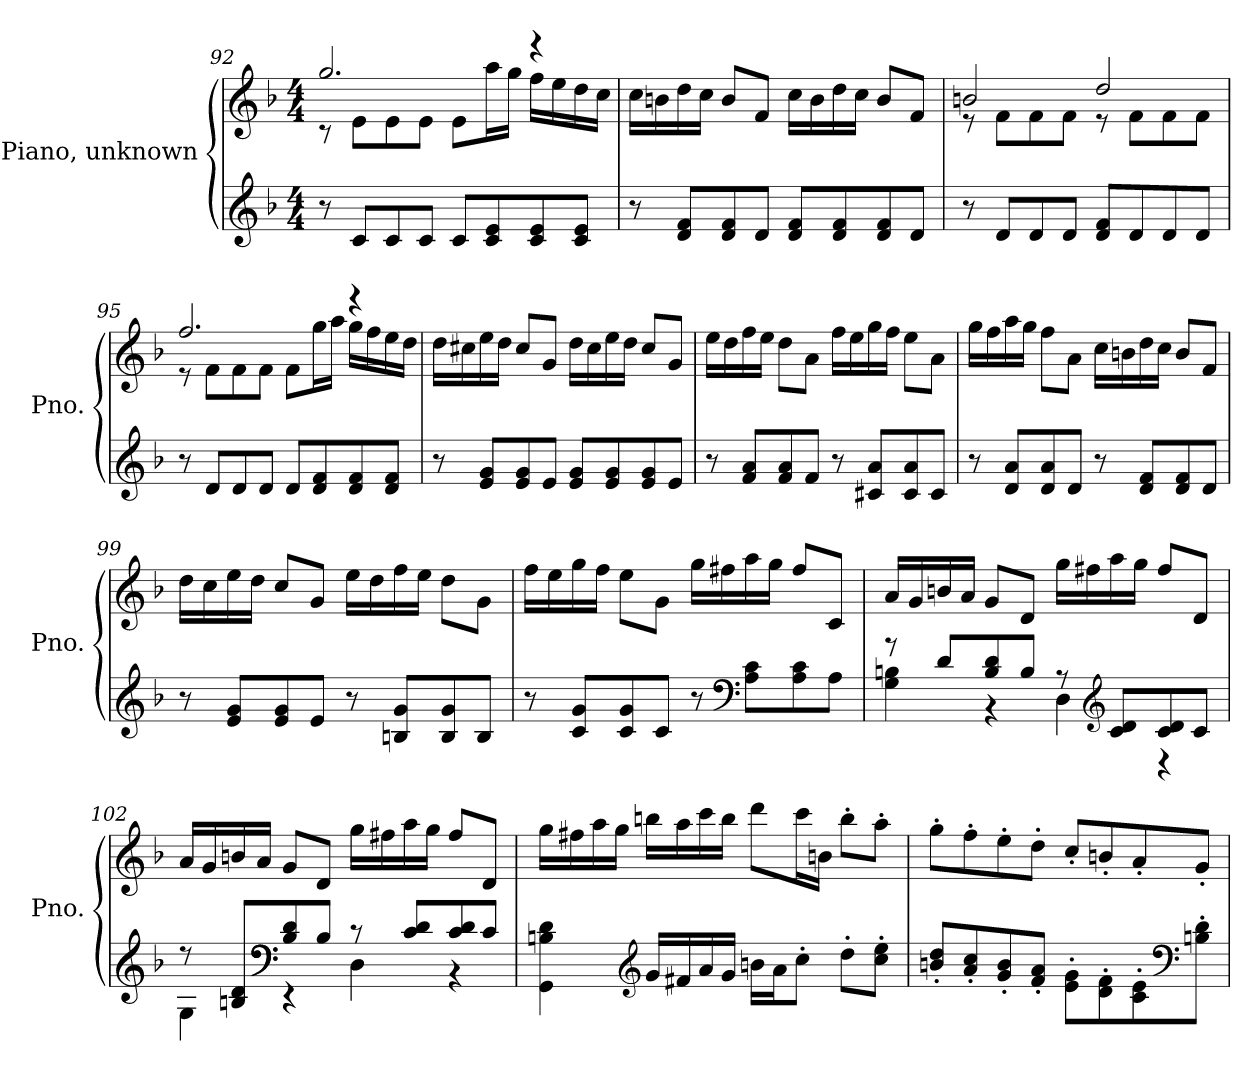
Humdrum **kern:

**kern	**kern
*part1	*part1
*staff2	*staff1
*I"Piano, unknown	*
*I'Pno.	*
*clefG2	*clefG2
*k[b-]	*k[b-]
*M4/4	*M4/4
=92	=92
*	*^
8r	2.gg/	8r
8c/L	.	8e\L
8c/	.	8e\
8c/J	.	8e\J
8c/L	.	8e\L
8c/ 8e/	.	16aa\L
.	.	16gg\JJ
8c/ 8e/	4r	16ff\LL
.	.	16ee\
8c/ 8e/J	.	16dd\
.	.	16cc\JJ
*	*v	*v
=93	=93
8r	16cc\LL
.	16bn\
8d/ 8f/L	16dd\
.	16cc\JJ
8d/ 8f/	8b/L
8d/J	8f/J
8d/ 8f/L	16cc\LL
.	16b\
8d/ 8f/	16dd\
.	16cc\JJ
8d/ 8f/	8b/L
8d/J	8f/J
!!LO:PB:g=z
=94	=94
*	*^
8r	2bn/	8r
8d/L	.	8f\L
8d/	.	8f\
8d/J	.	8f\J
8d/ 8f/L	2dd/	8r
8d/	.	8f\L
8d/	.	8f\
8d/J	.	8f\J
=95	=95	=95
8r	2.ff/	8r
8d/L	.	8f\L
8d/	.	8f\
8d/J	.	8f\J
8d/L	.	8f\L
8d/ 8f/	.	16gg\L
.	.	16aa\JJ
8d/ 8f/	4r	16gg\LL
.	.	16ff\
8d/ 8f/J	.	16ee\
.	.	16dd\JJ
*	*v	*v
=96	=96
8r	16dd\LL
.	16cc#X\
8e/ 8g/L	16ee\
.	16dd\JJ
8e/ 8g/	8cc#/L
8e/J	8g/J
8e/ 8g/L	16dd\LL
.	16cc#\
8e/ 8g/	16ee\
.	16dd\JJ
8e/ 8g/	8cc#/L
8e/J	8g/J
!!LO:LB:g=z
=97	=97
8r	16ee\LL
.	16dd\
8f/ 8a/L	16ff\
.	16ee\JJ
8f/ 8a/	8dd\L
8f/J	8a\J
8r	16ff\LL
.	16ee\
8c#X/ 8a/L	16gg\
.	16ff\JJ
8c#/ 8a/	8ee\L
8c#/J	8a\J
=98	=98
8r	16gg\LL
.	16ff\
8d/ 8a/L	16aa\
.	16gg\JJ
8d/ 8a/	8ff\L
8d/J	8a\J
8r	16cc\LL
.	16bn\
8d/ 8f/L	16dd\
.	16cc\JJ
8d/ 8f/	8b/L
8d/J	8f/J
=99	=99
8r	16dd\LL
.	16cc\
8e/ 8g/L	16ee\
.	16dd\JJ
8e/ 8g/	8cc/L
8e/J	8g/J
8r	16ee\LL
.	16dd\
8Bn/ 8g/L	16ff\
.	16ee\JJ
8B/ 8g/	8dd\L
8B/J	8g\J
!!LO:LB:g=z
=100	=100
8r	16ff\LL
.	16ee\
8c/ 8g/L	16gg\
.	16ff\JJ
8c/ 8g/	8ee\L
8c/J	8g\J
8r	16gg\LL
.	16ff#X\
*clefF4	*
8A\ 8c\L	16aa\
.	16gg\JJ
8A\ 8c\	8ff#/L
8A\J	8c/J
=101	=101
*^	*
8r	4G\ 4Bn\	16a/LL
.	.	16g/
8d/L	.	16bn/
.	.	16a/JJ
8B/ 8d/	4r	8g/L
8B/J	.	8d/J
8r	4D\	16gg\LL
.	.	16ff#X\
*clefG2	*	*
8c/ 8d/L	.	16aa\
.	.	16gg\JJ
8c/ 8d/	4r	8ff#/L
8c/J	.	8d/J
=102	=102	=102
8r	4G\	16a/LL
.	.	16g/
8Bn/ 8d/L	.	16bn/
.	.	16a/JJ
*clefF4	*	*
8B/ 8d/	4r	8g/L
8B/J	.	8d/J
8r	4D\	16gg\LL
.	.	16ff#X\
8c/ 8d/L	.	16aa\
.	.	16gg\JJ
8c/ 8d/	4r	8ff#/L
8c/J	.	8d/J
*v	*v	*
!!LO:LB:g=z
=103	=103
4GG\ 4Bn\ 4d\	16gg\LL
.	16ff#X\
.	16aa\
.	16gg\JJ
*clefG2	*
16g/LL	16bbn\LL
16f#X/	16aa\
16a/	16ccc\
16g/JJ	16bb\JJ
16bn\LL	8ddd\L
16a\J	.
8cc'\J	16ccc\L
.	16bn\JJ
8dd'\L	8bb'\L
8cc\' 8ee\'J	8aa'\J
=104	=104
8bn/' 8dd/'L	8gg'\L
8a/' 8cc/'	8ff'\
8g/' 8b/'	8ee'\
8f/' 8a/'J	8dd'\J
8e\' 8g\'L	8cc'/L
8d\' 8f\'	8bn'/
8c\' 8e\'	8a'/
*clefF4	*
8Bn\' 8d\'J	8g'/J
=	=
*-	*-
